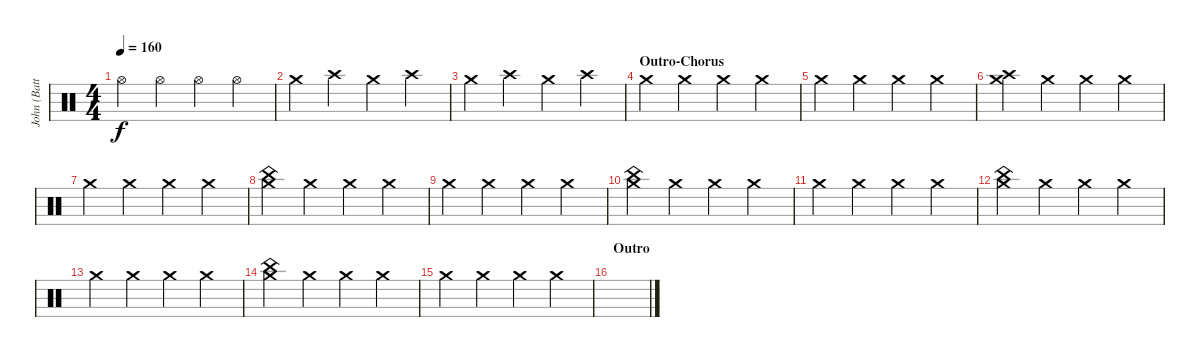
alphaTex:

\track ("John (Batterie)" "John (Batt") {instrument percussion}
\staff {score}
\articulation defaults
\ts (4 4)
\tempo 160
\clef neutral
\ks c "Hi-Hat (open)".4{dy f} "Hi-Hat (open)".4 "Hi-Hat (open)".4 "Hi-Hat (open)".4
|
"Crash medium (hit)".4 "Crash high (hit)".4 "Crash medium (hit)".4 "Crash high (hit)".4 |
"Crash medium (hit)".4 "Crash high (hit)".4 "Crash medium (hit)".4 "Crash high (hit)".4 |
\section ("" "Outro-Chorus")
"Crash medium (hit)".4 "Crash medium (hit)".4 "Crash medium (hit)".4 "Crash medium (hit)".4 |
"Crash medium (hit)".4 "Crash medium (hit)".4 "Crash medium (hit)".4 "Crash medium (hit)".4 |
("Crash high (hit)" "Crash medium (hit)").4 "Crash medium (hit)".4 "Crash medium (hit)".4 "Crash medium (hit)".4 |
"Crash medium (hit)".4 "Crash medium (hit)".4 "Crash medium (hit)".4 "Crash medium (hit)".4 |
("China (hit)" "Crash medium (hit)").4 "Crash medium (hit)".4 "Crash medium (hit)".4 "Crash medium (hit)".4 |
"Crash medium (hit)".4 "Crash medium (hit)".4 "Crash medium (hit)".4 "Crash medium (hit)".4 |
("China (hit)" "Crash medium (hit)").4 "Crash medium (hit)".4 "Crash medium (hit)".4 "Crash medium (hit)".4 |
"Crash medium (hit)".4 "Crash medium (hit)".4 "Crash medium (hit)".4 "Crash medium (hit)".4 |
("China (hit)" "Crash medium (hit)").4 "Crash medium (hit)".4 "Crash medium (hit)".4 "Crash medium (hit)".4 |
"Crash medium (hit)".4 "Crash medium (hit)".4 "Crash medium (hit)".4 "Crash medium (hit)".4 |
("China (hit)" "Crash medium (hit)").4 "Crash medium (hit)".4 "Crash medium (hit)".4 "Crash medium (hit)".4 |
"Crash medium (hit)".4 "Crash medium (hit)".4 "Crash medium (hit)".4 "Crash medium (hit)".4 |
\section ("" "Outro")
